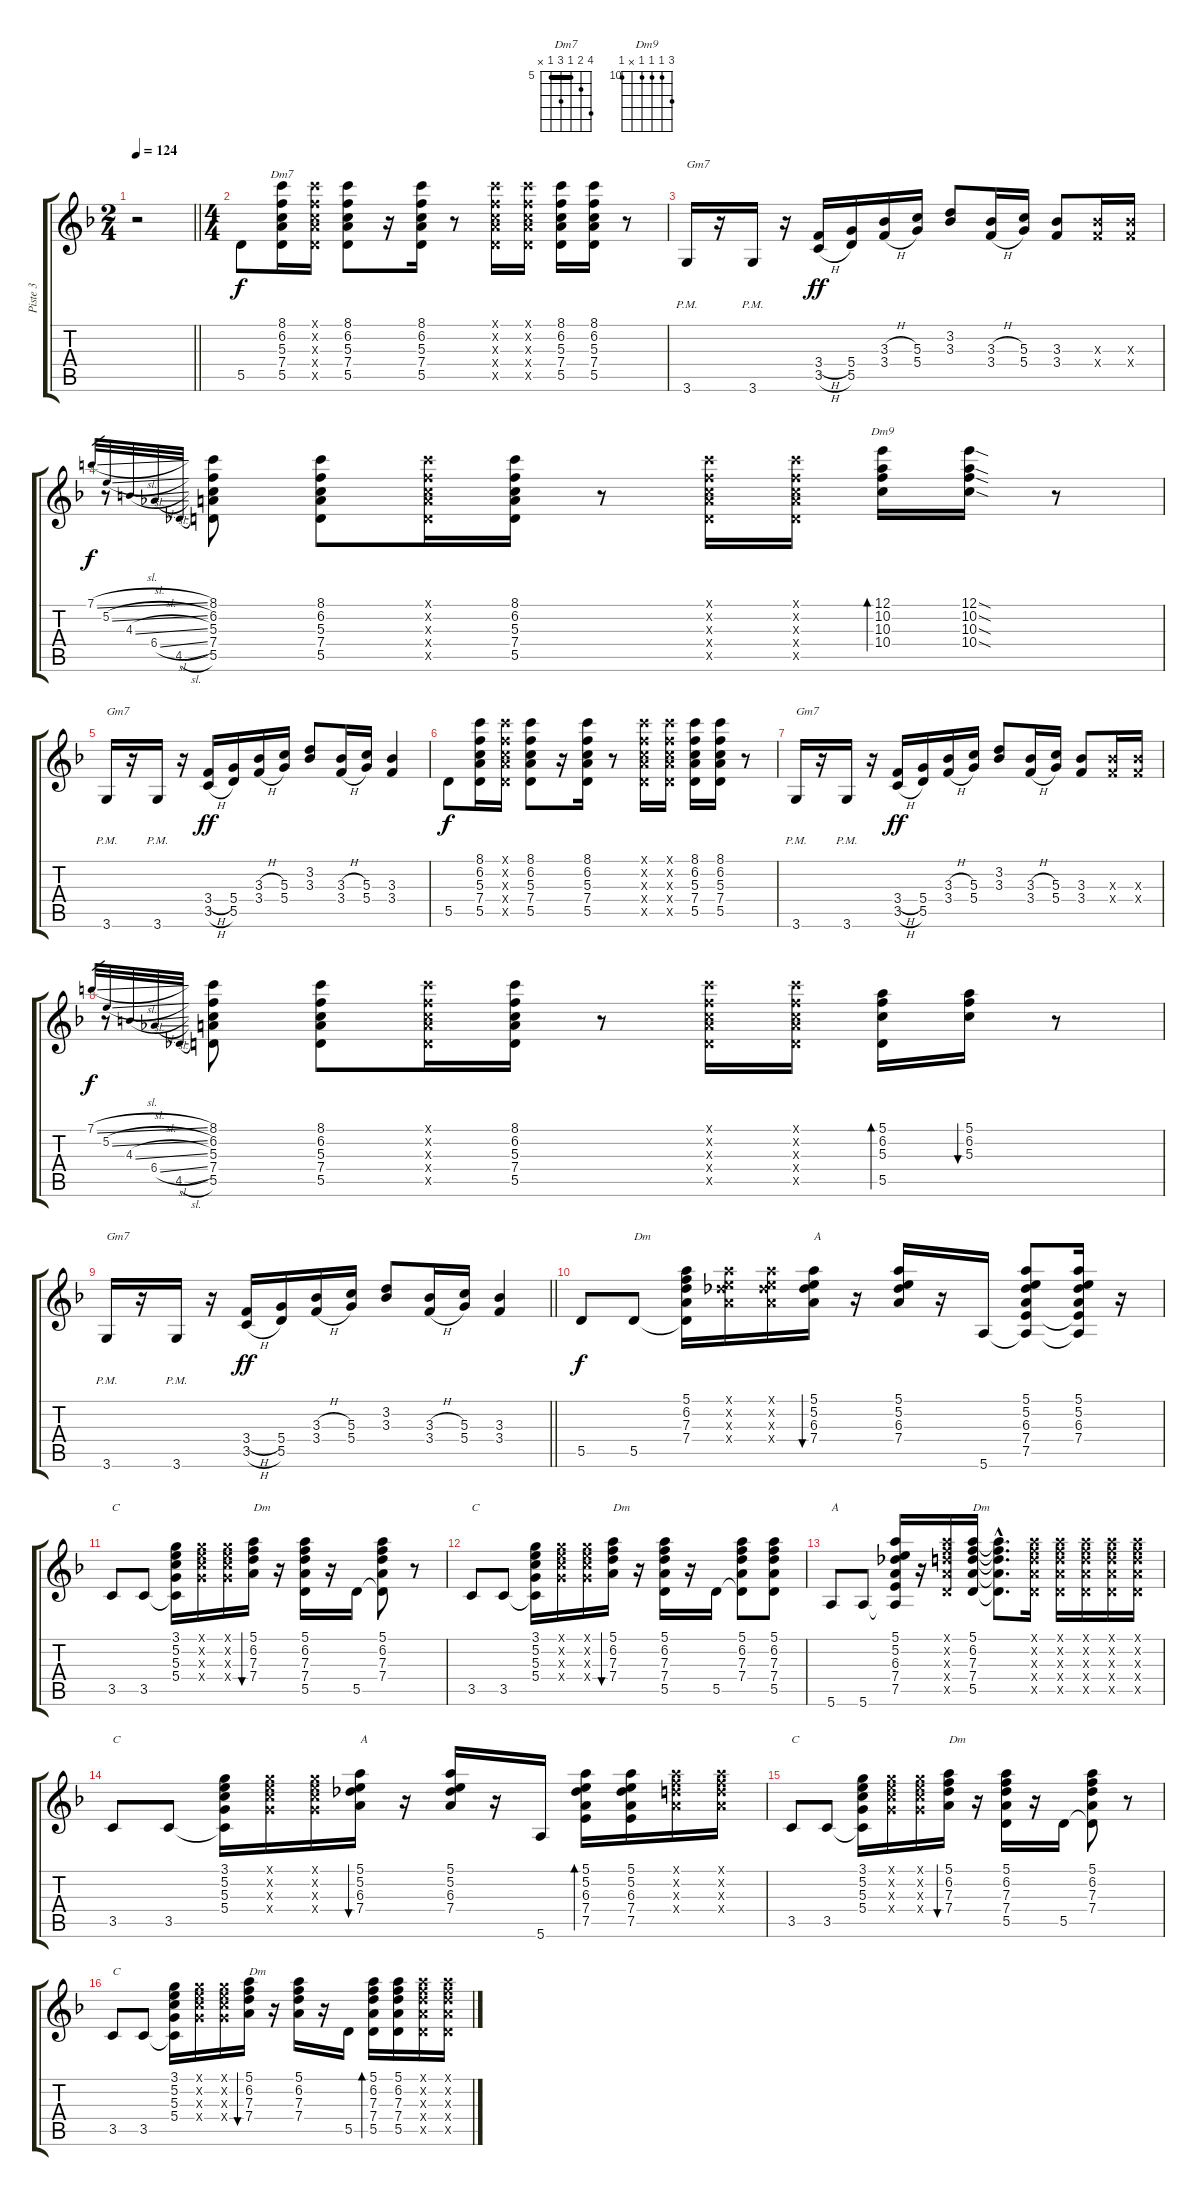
\track ("Piste 3" "Piste 3") {instrument electricguitarjazz}
\staff {score tabs}
\tuning (E4 B3 G3 D3 A2 E2) {hide}
\chord ("Dm7" 8 6 5 7 5 x) {firstfret 5 barre 5}
\chord ("Dm9" 12 10 10 10 x 10) {firstfret 10}
\ts (2 4)
\tempo 124
\clef g2
\barLineRight lightlight
\ks dminor
r.2{dy f} |
\ts (4 4)
5.5.8{volume 8 instrument electricguitarjazz} (8.1 6.2 5.3 7.4 5.5).16{ch "Dm7"} (8.1{x} 6.2{x} 5.3{x} 7.4{x} 5.5{x}).16 (8.1 6.2 5.3 7.4 5.5).8 r.16 (8.1 6.2 5.3 7.4 5.5).16 r.8 (8.1{x} 6.2{x} 5.3{x} 7.4{x} 5.5{x}).16 (8.1{x} 6.2{x} 5.3{x} 7.4{x} 5.5{x}).16 (8.1 6.2 5.3 7.4 5.5).16 (8.1 6.2 5.3 7.4 5.5).16 r.8 |
3.6{pm}.16{txt "Gm7"} r.16 3.6{pm}.16 r.16 (3.4{h} 3.5{h}).16{dy ff} (5.4 5.5).16 (3.3{h} 3.4{h}).16 (5.3 5.4).16 (3.2 3.3).8 (3.3{h} 3.4{h}).16 (5.3 5.4).16 (3.3 3.4).8 (3.3{x} 3.4{x}).16 (3.3{x} 3.4{x}).16 |
r.8 7.1{sl}.32{gr dy f} 5.2{sl}.32{gr} 4.3{sl}.32{gr} 6.4{sl}.32{gr} 4.5{sl}.32{gr} (8.1 6.2 5.3 7.4 5.5).8 (8.1 6.2 5.3 7.4 5.5).8 (8.1{x} 6.2{x} 5.3{x} 7.4{x} 5.5{x}).16 (8.1 6.2 5.3 7.4 5.5).16 r.8 (8.1{x} 6.2{x} 5.3{x} 7.4{x} 5.5{x}).16 (8.1{x} 6.2{x} 5.3{x} 7.4{x} 5.5{x}).16 (12.1 10.2 10.3 10.4).16{bd 60 ch "Dm9"} (12.1{sod} 10.2{sod} 10.3{sod} 10.4{sod}).16 r.8 |
3.6{pm}.16{txt "Gm7"} r.16 3.6{pm}.16 r.16 (3.4{h} 3.5{h}).16{dy ff} (5.4 5.5).16 (3.3{h} 3.4{h}).16 (5.3 5.4).16 (3.2 3.3).8 (3.3{h} 3.4{h}).16 (5.3 5.4).16 (3.3 3.4).4 |
5.5.8{dy f} (8.1 6.2 5.3 7.4 5.5).16 (8.1{x} 6.2{x} 5.3{x} 7.4{x} 5.5{x}).16 (8.1 6.2 5.3 7.4 5.5).8 r.16 (8.1 6.2 5.3 7.4 5.5).16 r.8 (8.1{x} 6.2{x} 5.3{x} 7.4{x} 5.5{x}).16 (8.1{x} 6.2{x} 5.3{x} 7.4{x} 5.5{x}).16 (8.1 6.2 5.3 7.4 5.5).16 (8.1 6.2 5.3 7.4 5.5).16 r.8 |
3.6{pm}.16{txt "Gm7"} r.16 3.6{pm}.16 r.16 (3.4{h} 3.5{h}).16{dy ff} (5.4 5.5).16 (3.3{h} 3.4{h}).16 (5.3 5.4).16 (3.2 3.3).8 (3.3{h} 3.4{h}).16 (5.3 5.4).16 (3.3 3.4).8 (3.3{x} 3.4{x}).16 (3.3{x} 3.4{x}).16 |
r.8 7.1{sl}.32{gr dy f} 5.2{sl}.32{gr} 4.3{sl}.32{gr} 6.4{sl}.32{gr} 4.5{sl}.32{gr} (8.1 6.2 5.3 7.4 5.5).8 (8.1 6.2 5.3 7.4 5.5).8 (8.1{x} 6.2{x} 5.3{x} 7.4{x} 5.5{x}).16 (8.1 6.2 5.3 7.4 5.5).16 r.8 (8.1{x} 6.2{x} 5.3{x} 7.4{x} 5.5{x}).16 (8.1{x} 6.2{x} 5.3{x} 7.4{x} 5.5{x}).16 (5.1 6.2 5.3 5.5).16{bd 60} (5.1 6.2 5.3).16{bu 120} r.8 |
\barLineRight lightlight
3.6{pm}.16{txt "Gm7"} r.16 3.6{pm}.16 r.16 (3.4{h} 3.5{h}).16{dy ff} (5.4 5.5).16 (3.3{h} 3.4{h}).16 (5.3 5.4).16 (3.2 3.3).8 (3.3{h} 3.4{h}).16 (5.3 5.4).16 (3.3 3.4).4 |
5.5.8{dy f volume 8 balance 8 instrument electricguitarclean} 5.5.8{txt "Dm"} (5.1 6.2 7.3 7.4 5.5{t}).16 (5.1{x} 5.2{x} 6.3{x} 7.4{x}).16 (5.1{x} 5.2{x} 6.3{x} 7.4{x}).16 (5.1 5.2 6.3 7.4).16{bu 60 txt "A"} r.16 (5.1 5.2 6.3 7.4).16 r.16 5.6.16 (5.1 5.2 6.3 7.4 7.5 5.6{t}).8 (5.1 5.2 6.3 7.4 7.5{t} 5.6{t}).16 r.16 |
3.5.8{txt "C"} 3.5.8 (3.1 5.2 5.3 5.4 3.5{t}).16 (3.1{x} 5.2{x} 5.3{x} 5.4{x}).16 (3.1{x} 5.2{x} 5.3{x} 5.4{x}).16 (5.1 6.2 7.3 7.4).16{bu 60 txt "Dm"} r.16 (5.1 6.2 7.3 7.4 5.5).16 r.16 5.5.16 (5.1 6.2 7.3 7.4 5.5{t}).8 r.8 |
3.5.8{txt "C"} 3.5.8 (3.1 5.2 5.3 5.4 3.5{t}).16 (3.1{x} 5.2{x} 5.3{x} 5.4{x}).16 (3.1{x} 5.2{x} 5.3{x} 5.4{x}).16 (5.1 6.2 7.3 7.4).16{bu 60 txt "Dm"} r.16 (5.1 6.2 7.3 7.4 5.5).16 r.16 5.5.16 (5.1 6.2 7.3 7.4 5.5{t}).8 (5.1 6.2 7.3 7.4 5.5).8 |
5.6.8{txt "A"} 5.6.8 (5.1 5.2 6.3 7.4 7.5 5.6{t}).16 r.16 (5.1{x} 6.2{x} 7.3{x} 7.4{x} 5.5{x}).16 (5.1 6.2 7.3 7.4 5.5).16{txt "Dm"} (5.1{hac t} 6.2{hac t} 7.3{hac t} 7.4{hac t} 5.5{hac t}).8{d} (5.1{x} 6.2{x} 7.3{x} 7.4{x} 5.5{x}).16 (5.1{x} 6.2{x} 7.3{x} 7.4{x} 5.5{x}).16 (5.1{x} 6.2{x} 7.3{x} 7.4{x} 5.5{x}).16 (5.1{x} 6.2{x} 7.3{x} 7.4{x} 5.5{x}).16 (5.1{x} 6.2{x} 7.3{x} 7.4{x} 5.5{x}).16 |
3.5.8{txt "C"} 3.5.8 (3.1 5.2 5.3 5.4 3.5{t}).16 (3.1{x} 5.2{x} 5.3{x} 5.4{x}).16 (3.1{x} 5.2{x} 5.3{x} 5.4{x}).16 (5.1 5.2 6.3 7.4).16{bu 60 txt "A"} r.16 (5.1 5.2 6.3 7.4).16 r.16 5.6.16 (5.1 5.2 6.3 7.4 7.5).16{bd 60} (5.1 5.2 6.3 7.4 7.5).16 (5.1{x} 6.2{x} 7.3{x} 7.4{x}).16 (5.1{x} 6.2{x} 7.3{x} 7.4{x}).16 |
3.5.8{txt "C"} 3.5.8 (3.1 5.2 5.3 5.4 3.5{t}).16 (3.1{x} 5.2{x} 5.3{x} 5.4{x}).16 (3.1{x} 5.2{x} 5.3{x} 5.4{x}).16 (5.1 6.2 7.3 7.4).16{bu 60 txt "Dm"} r.16 (5.1 6.2 7.3 7.4 5.5).16 r.16 5.5.16 (5.1 6.2 7.3 7.4 5.5{t}).8 r.8 |
3.5.8{txt "C"} 3.5.8 (3.1 5.2 5.3 5.4 3.5{t}).16 (3.1{x} 5.2{x} 5.3{x} 5.4{x}).16 (3.1{x} 5.2{x} 5.3{x} 5.4{x}).16 (5.1 6.2 7.3 7.4).16{bu 60 txt "Dm"} r.16 (5.1 6.2 7.3 7.4).16 r.16 5.5.16 (5.1 6.2 7.3 7.4 5.5).16{bd 60} (5.1 6.2 7.3 7.4 5.5).16 (5.1{x} 6.2{x} 7.3{x} 7.4{x} 5.5{x}).16 (5.1{x} 6.2{x} 7.3{x} 7.4{x} 5.5{x}).16
